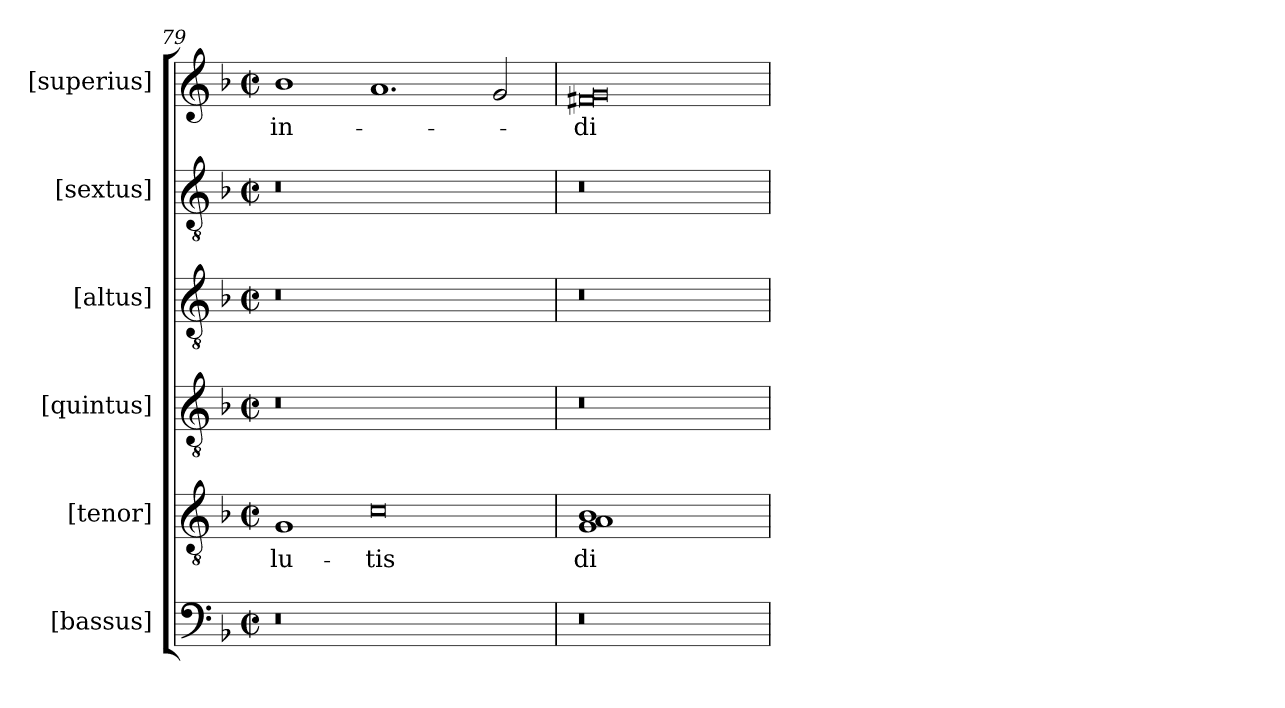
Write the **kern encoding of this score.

**kern	**kern	**text	**kern	**kern	**kern	**kern	**text
*part6	*part5	*part5	*part4	*part3	*part2	*part1	*part1
*staff6	*staff5	*staff5	*staff4	*staff3	*staff2	*staff1	*staff1
*I"[bassus]	*I"[tenor]	*	*I"[quintus]	*I"[altus]	*I"[sextus]	*I"[superius]	*
*I'[bassus]	*I'[tenor]	*	*I'[quintus]	*I'[altus]	*I'[sextus]	*I'[superius]	*
*clefF4	*clefGv2	*	*clefGv2	*clefGv2	*clefGv2	*clefG2	*
*k[b-]	*k[b-]	*	*k[b-]	*k[b-]	*k[b-]	*k[b-]	*
*F:	*F:	*	*F:	*F:	*F:	*F:	*
*M2/2	*M2/2	*	*M2/2	*M2/2	*M2/2	*M2/2	*
*met(c|)	*met(c|)	*	*met(c|)	*met(c|)	*met(c|)	*met(c|)	*
=79	=79	=79	=79	=79	=79	=79	=79
!	!	!LO:LY:b:cj	!	!	!	!	!LO:LY:b:cj
0.r	1G	-lu-	0.r	0.r	0.r	1b-	in-
!	!	!LO:LY:b:cj	!	!	!	!	!
.	0c	-tis	.	.	.	1.a	.
.	.	.	.	.	.	2g/	.
!!LO:PB:g=z
=80	=80	=80	=80	=80	=80	=80	=80
!	!	!LO:LY:b:cj	!	!	!	!	!LO:LY:b:cj
0r	1B- 1G 1A	-di-	0r	0r	0r	0g 0f#X	-di-
.	1ryy	.	.	.	.	.	.
=	=	=	=	=	=	=	=
*-	*-	*-	*-	*-	*-	*-	*-
